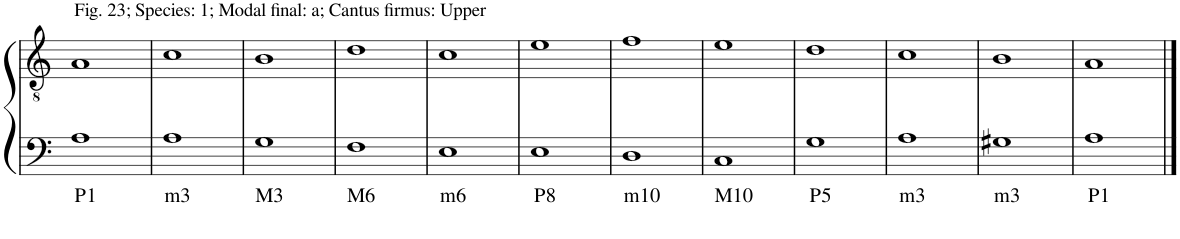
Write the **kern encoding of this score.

**kern	**text	**kern
*part2	*part2	*part1
*staff2	*staff2	*staff1
*I"Piano	*	*I"Piano
*I'Pno	*	*I'Pno
!!LO:PB:g=z
*clefF4	*	*clefGv2
*k[]	*	*k[]
*M2/2	*	*M2/2
=107	=107	=107
!	!	!LO:TX:a:t=Fig. 23; Species&colon; 1; Modal final&colon; a; Cantus firmus&colon; Upper
!	!LO:LY:b	!
1A	P1	1A
=108	=108	=108
!	!LO:LY:b	!
1A	m3	1c
=109	=109	=109
!	!LO:LY:b	!
1G	M3	1B
=110	=110	=110
!	!LO:LY:b	!
1F	M6	1d
=111	=111	=111
!	!LO:LY:b	!
1E	m6	1c
=112	=112	=112
!	!LO:LY:b	!
1E	P8	1e
=113	=113	=113
!	!LO:LY:b	!
1D	m10	1f
=114	=114	=114
!	!LO:LY:b	!
1C	M10	1e
=115	=115	=115
!	!LO:LY:b	!
1G	P5	1d
=116	=116	=116
!	!LO:LY:b	!
1A	m3	1c
=117	=117	=117
!	!LO:LY:b	!
1G#X	m3	1B
=118	=118	=118
!	!LO:LY:b	!
1A	P1	1A
==	==	==
*-	*-	*-
